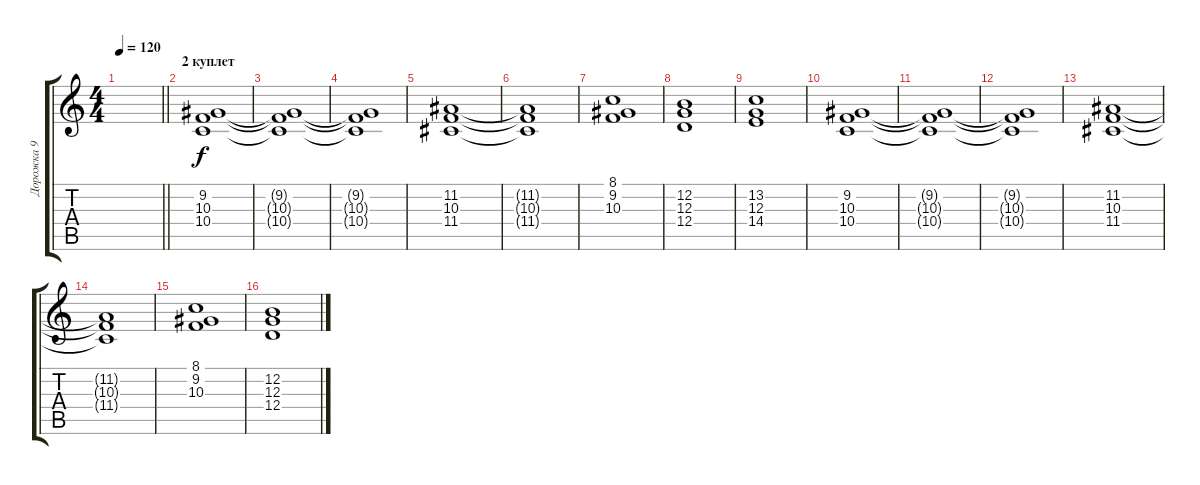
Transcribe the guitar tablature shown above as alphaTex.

\track ("Дорожка 9" "Дорожка 9") {instrument choiraahs}
\staff {score tabs}
\tuning (E4 B3 G3 D3 A2 E2) {hide}
\ts (4 4)
\tempo 120
\clef g2
\barLineRight lightlight
\ks c
|
\section ("" "2 куплет")
(9.2 10.3 10.4).1 |
(9.2{t} 10.3{t} 10.4{t}).1 |
(9.2{t} 10.3{t} 10.4{t}).1 |
(11.2 10.3 11.4).1 |
(11.2{t} 10.3{t} 11.4{t}).1 |
(8.1 9.2 10.3).1 |
(12.2 12.3 12.4).1 |
(13.2 12.3 14.4).1 |
(9.2 10.3 10.4).1 |
(9.2{t} 10.3{t} 10.4{t}).1 |
(9.2{t} 10.3{t} 10.4{t}).1 |
(11.2 10.3 11.4).1 |
(11.2{t} 10.3{t} 11.4{t}).1 |
(8.1 9.2 10.3).1 |
(12.2 12.3 12.4).1
